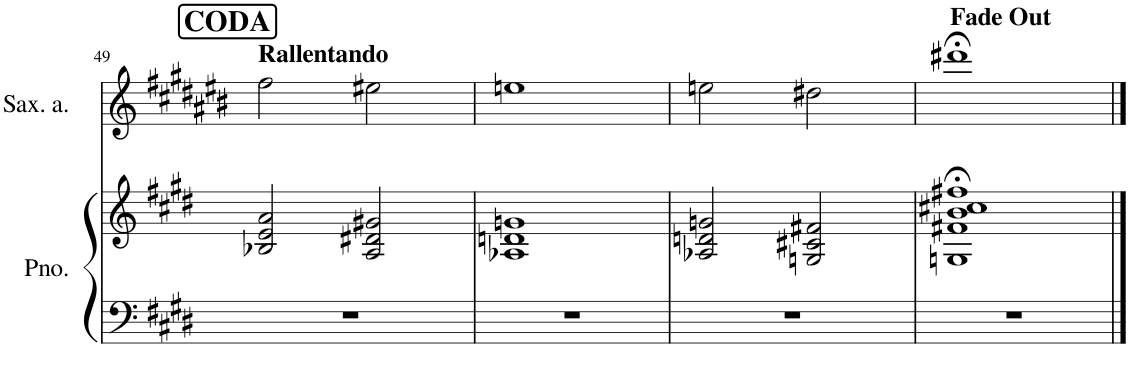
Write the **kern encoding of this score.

**kern	**kern	**kern
*part2	*part2	*part1
*staff3	*staff2	*staff1
*I"Piano	*	*I"Sax. a.
*I'Pno.	*	*I'Sax. a.
!!LO:PB:g=z
*clefF4	*clefG2	*clefG2
*	*	*Trd5c9
*k[f#c#g#d#]	*k[f#c#g#d#]	*k[f#c#g#d#a#e#b#]
*M4/4	*M4/4	*M4/4
!!LO:REH:place=s1:a:B:cj:fs=14:t=CODA
=49	=49	=49
!	!	!LO:TX:a:B:t=Rallentando
1r	2B-X/ 2e/ 2a/	2ff#\
.	2A/ 2d#X/ 2g#X/	2ee#X\
=50	=50	=50
1r	1A-X 1dn 1gn	1een
=51	=51	=51
1r	2A-X/ 2dn/ 2gn/	2een\
.	2Gn/ 2c#X/ 2f#X/	2dd#X\
=52	=52	=52
!	!	!LO:TX:a:B:t=Fade Out
1r	1Gn;< 1f#X;< 1b;< 1cc#X;< 1ff#X;<	1ddd#X;<
==	==	==
*-	*-	*-
